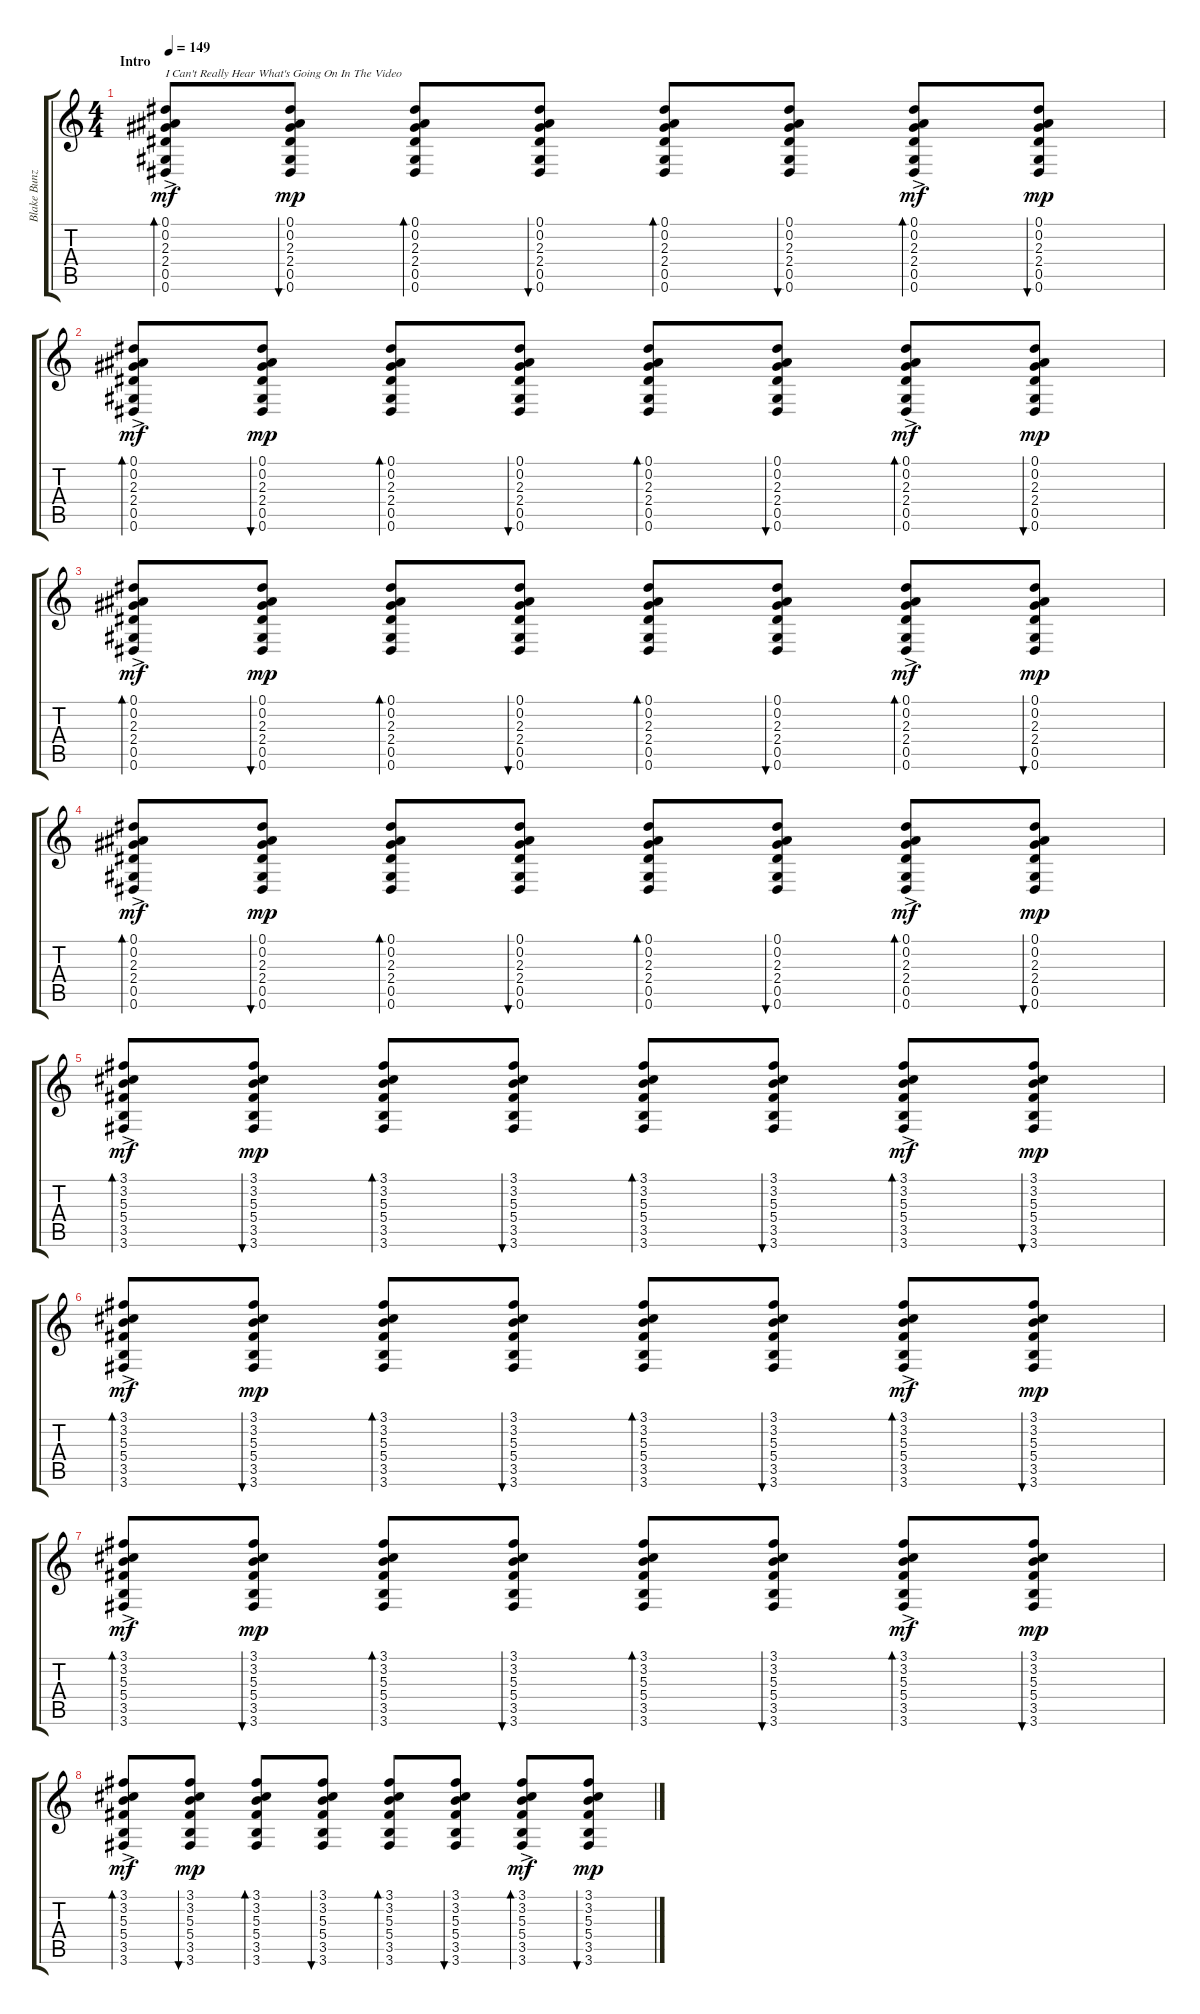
\track ("Blake Bunzel" "Blake Bunz") {instrument acousticguitarsteel}
\staff {score tabs}
\tuning (Eb4 Bb3 Gb3 Db3 Ab2 Eb2) {hide}
\ts (4 4)
\section ("" "Intro")
\tempo 149
\clef g2
\ks c
(0.1{ac} 0.2{ac} 2.3{ac} 2.4{ac} 0.5{ac} 0.6{ac}).8{bd 60 txt "I Can't Really Hear What's Going On In The Video" dy mf instrument acousticguitarsteel} (0.1 0.2 2.3 2.4 0.5 0.6).8{bu 60 dy mp} (0.1 0.2 2.3 2.4 0.5 0.6).8{bd 60} (0.1 0.2 2.3 2.4 0.5 0.6).8{bu 60} (0.1 0.2 2.3 2.4 0.5 0.6).8{bd 60} (0.1 0.2 2.3 2.4 0.5 0.6).8{bu 60} (0.1{ac} 0.2{ac} 2.3{ac} 2.4{ac} 0.5{ac} 0.6{ac}).8{bd 60 dy mf} (0.1 0.2 2.3 2.4 0.5 0.6).8{bu 60 dy mp} |
(0.1{ac} 0.2{ac} 2.3{ac} 2.4{ac} 0.5{ac} 0.6{ac}).8{bd 60 dy mf} (0.1 0.2 2.3 2.4 0.5 0.6).8{bu 60 dy mp} (0.1 0.2 2.3 2.4 0.5 0.6).8{bd 60} (0.1 0.2 2.3 2.4 0.5 0.6).8{bu 60} (0.1 0.2 2.3 2.4 0.5 0.6).8{bd 60} (0.1 0.2 2.3 2.4 0.5 0.6).8{bu 60} (0.1{ac} 0.2{ac} 2.3{ac} 2.4{ac} 0.5{ac} 0.6{ac}).8{bd 60 dy mf} (0.1 0.2 2.3 2.4 0.5 0.6).8{bu 60 dy mp} |
(0.1{ac} 0.2{ac} 2.3{ac} 2.4{ac} 0.5{ac} 0.6{ac}).8{bd 60 dy mf} (0.1 0.2 2.3 2.4 0.5 0.6).8{bu 60 dy mp} (0.1 0.2 2.3 2.4 0.5 0.6).8{bd 60} (0.1 0.2 2.3 2.4 0.5 0.6).8{bu 60} (0.1 0.2 2.3 2.4 0.5 0.6).8{bd 60} (0.1 0.2 2.3 2.4 0.5 0.6).8{bu 60} (0.1{ac} 0.2{ac} 2.3{ac} 2.4{ac} 0.5{ac} 0.6{ac}).8{bd 60 dy mf} (0.1 0.2 2.3 2.4 0.5 0.6).8{bu 60 dy mp} |
(0.1{ac} 0.2{ac} 2.3{ac} 2.4{ac} 0.5{ac} 0.6{ac}).8{bd 60 dy mf} (0.1 0.2 2.3 2.4 0.5 0.6).8{bu 60 dy mp} (0.1 0.2 2.3 2.4 0.5 0.6).8{bd 60} (0.1 0.2 2.3 2.4 0.5 0.6).8{bu 60} (0.1 0.2 2.3 2.4 0.5 0.6).8{bd 60} (0.1 0.2 2.3 2.4 0.5 0.6).8{bu 60} (0.1{ac} 0.2{ac} 2.3{ac} 2.4{ac} 0.5{ac} 0.6{ac}).8{bd 60 dy mf} (0.1 0.2 2.3 2.4 0.5 0.6).8{bu 60 dy mp} |
(3.1{ac} 3.2{ac} 5.3{ac} 5.4{ac} 3.5{ac} 3.6{ac}).8{bd 60 dy mf} (3.1 3.2 5.3 5.4 3.5 3.6).8{bu 60 dy mp} (3.1 3.2 5.3 5.4 3.5 3.6).8{bd 60} (3.1 3.2 5.3 5.4 3.5 3.6).8{bu 60} (3.1 3.2 5.3 5.4 3.5 3.6).8{bd 60} (3.1 3.2 5.3 5.4 3.5 3.6).8{bu 60} (3.1{ac} 3.2{ac} 5.3{ac} 5.4{ac} 3.5{ac} 3.6{ac}).8{bd 60 dy mf} (3.1 3.2 5.3 5.4 3.5 3.6).8{bu 60 dy mp} |
(3.1{ac} 3.2{ac} 5.3{ac} 5.4{ac} 3.5{ac} 3.6{ac}).8{bd 60 dy mf} (3.1 3.2 5.3 5.4 3.5 3.6).8{bu 60 dy mp} (3.1 3.2 5.3 5.4 3.5 3.6).8{bd 60} (3.1 3.2 5.3 5.4 3.5 3.6).8{bu 60} (3.1 3.2 5.3 5.4 3.5 3.6).8{bd 60} (3.1 3.2 5.3 5.4 3.5 3.6).8{bu 60} (3.1{ac} 3.2{ac} 5.3{ac} 5.4{ac} 3.5{ac} 3.6{ac}).8{bd 60 dy mf} (3.1 3.2 5.3 5.4 3.5 3.6).8{bu 60 dy mp} |
(3.1{ac} 3.2{ac} 5.3{ac} 5.4{ac} 3.5{ac} 3.6{ac}).8{bd 60 dy mf} (3.1 3.2 5.3 5.4 3.5 3.6).8{bu 60 dy mp} (3.1 3.2 5.3 5.4 3.5 3.6).8{bd 60} (3.1 3.2 5.3 5.4 3.5 3.6).8{bu 60} (3.1 3.2 5.3 5.4 3.5 3.6).8{bd 60} (3.1 3.2 5.3 5.4 3.5 3.6).8{bu 60} (3.1{ac} 3.2{ac} 5.3{ac} 5.4{ac} 3.5{ac} 3.6{ac}).8{bd 60 dy mf} (3.1 3.2 5.3 5.4 3.5 3.6).8{bu 60 dy mp} |
(3.1{ac} 3.2{ac} 5.3{ac} 5.4{ac} 3.5{ac} 3.6{ac}).8{bd 60 dy mf} (3.1 3.2 5.3 5.4 3.5 3.6).8{bu 60 dy mp} (3.1 3.2 5.3 5.4 3.5 3.6).8{bd 60} (3.1 3.2 5.3 5.4 3.5 3.6).8{bu 60} (3.1 3.2 5.3 5.4 3.5 3.6).8{bd 60} (3.1 3.2 5.3 5.4 3.5 3.6).8{bu 60} (3.1{ac} 3.2{ac} 5.3{ac} 5.4{ac} 3.5{ac} 3.6{ac}).8{bd 60 dy mf} (3.1 3.2 5.3 5.4 3.5 3.6).8{bu 60 dy mp}
